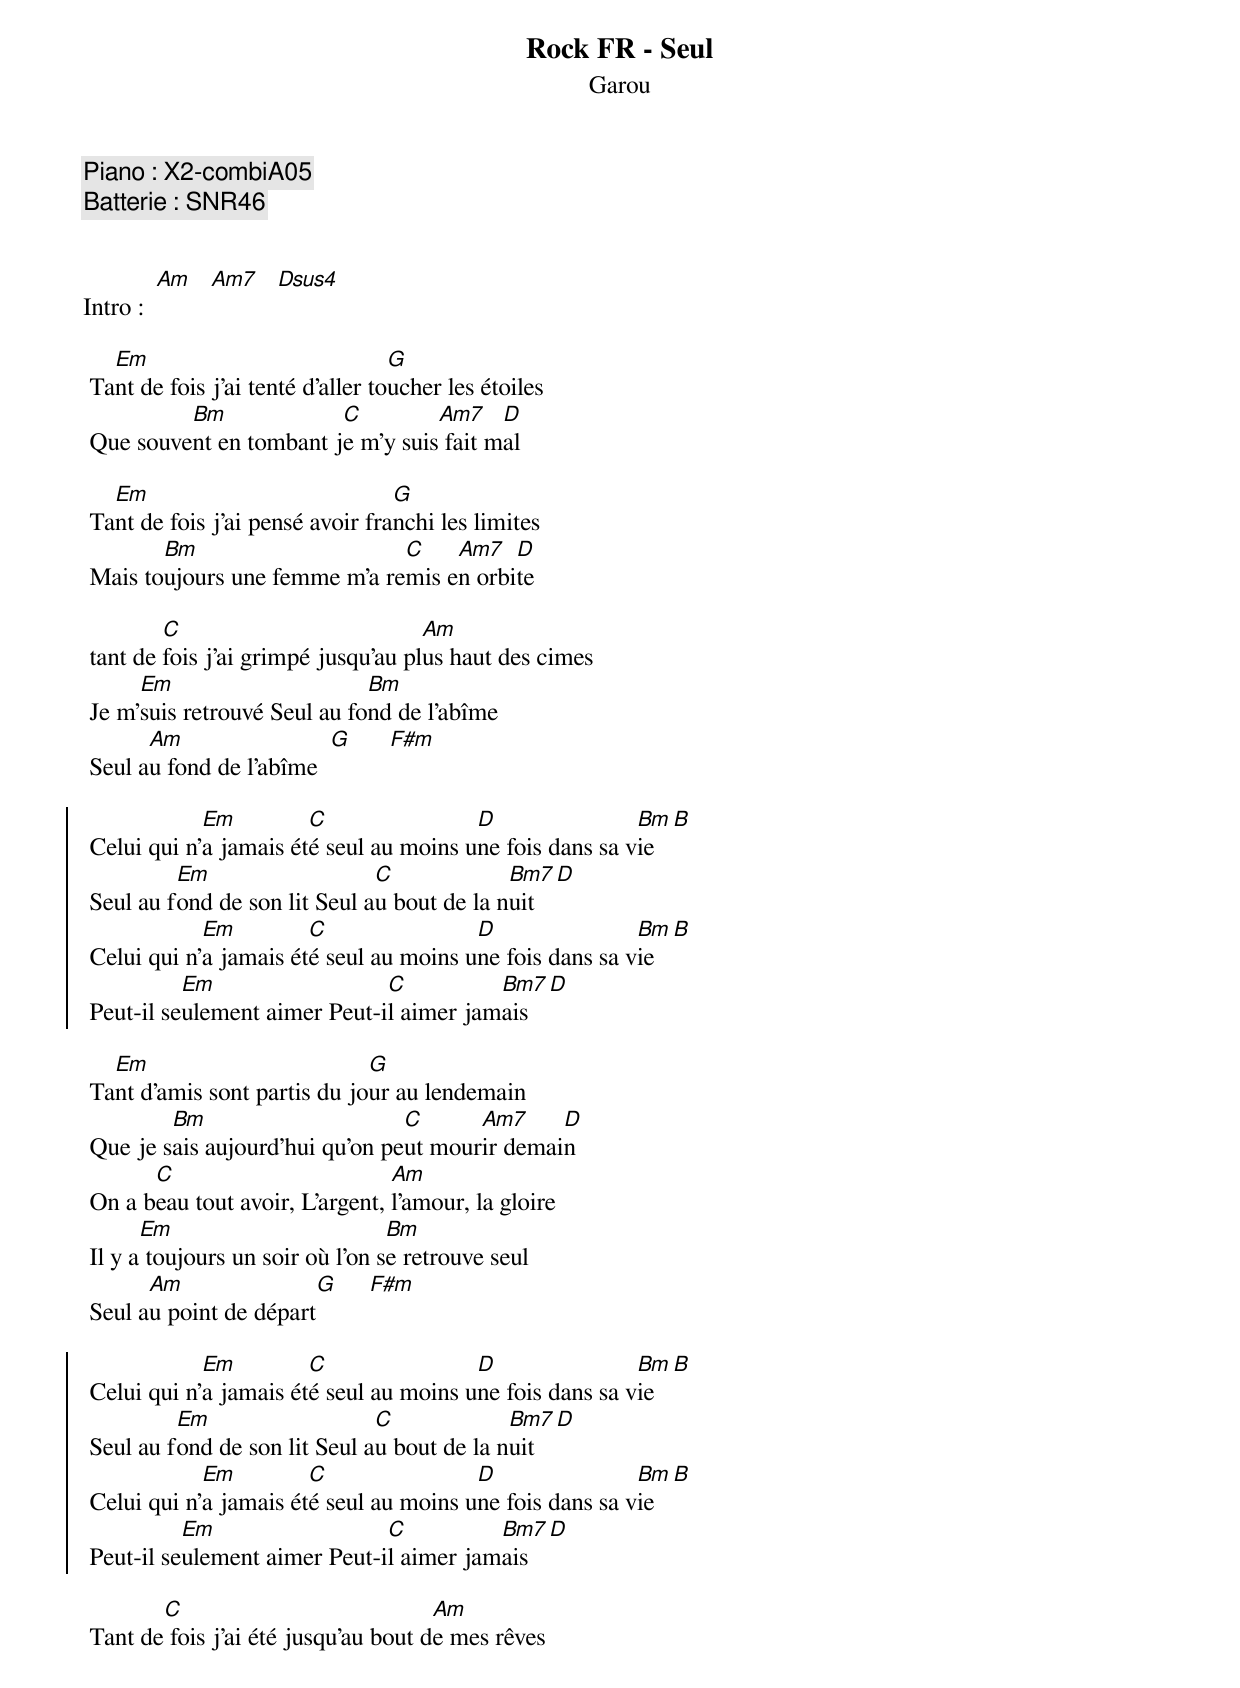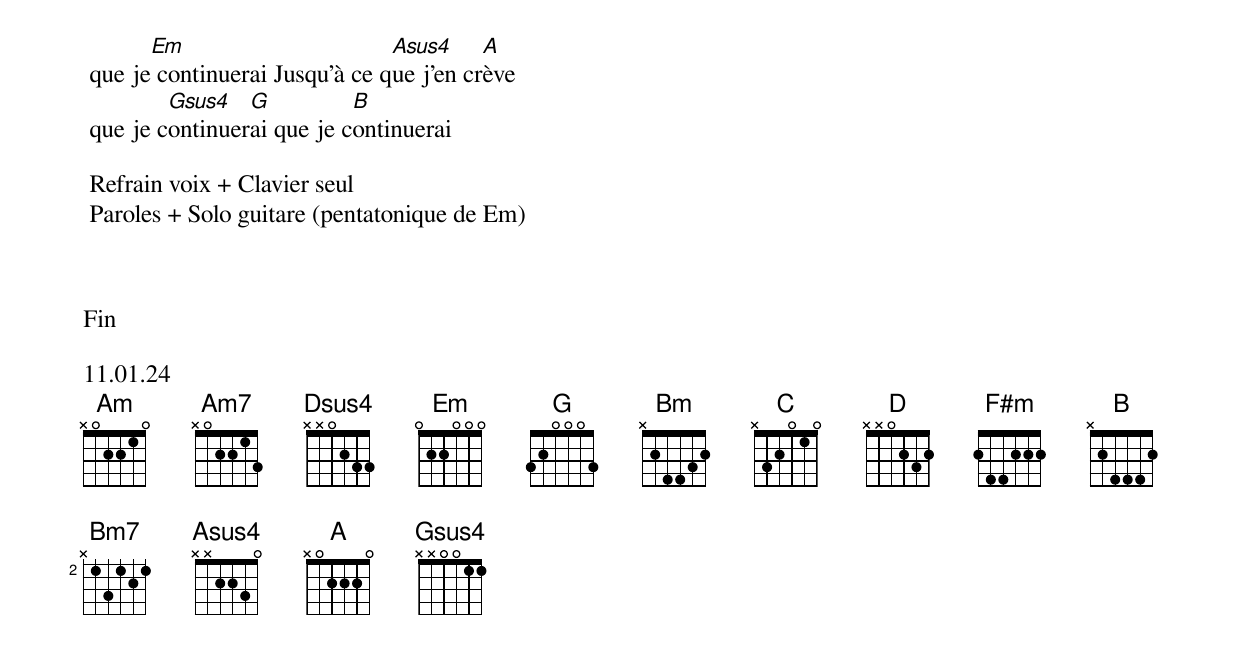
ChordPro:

{title: Rock FR - Seul}
{subtitle: Garou }
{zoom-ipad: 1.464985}
{c:Piano : X2-combiA05}
{c:Batterie : SNR46}


Intro :  [Am]   [Am7]   [Dsus4]

 Ta[Em]nt de fois j'ai tenté d'aller to[G]ucher les étoiles
 Que souve[Bm]nt en tombant j[C]e m'y suis[Am7] fait m[D]al

 Ta[Em]nt de fois j'ai pensé avoir fra[G]nchi les limites
 Mais to[Bm]ujours une femme m'a re[C]mis e[Am7]n orbi[D]te

 tant de [C]fois j'ai grimpé jusqu'au pl[Am]us haut des cimes
 Je m'[Em]suis retrouvé Seul au fo[Bm]nd de l'abîme
 Seul a[Am]u fond de l'abîme  [G]      [F#m]

{soc}
 Celui qui n'[Em]a jamais ét[C]é seul au moins u[D]ne fois dans sa v[Bm]ie[B]
 Seul au f[Em]ond de son lit Seul a[C]u bout de la n[Bm7]uit[D]
 Celui qui n'[Em]a jamais ét[C]é seul au moins u[D]ne fois dans sa v[Bm]ie[B]
 Peut-il se[Em]ulement aimer Peut-i[C]l aimer jam[Bm7]ais[D]
{eoc}

 Ta[Em]nt d'amis sont partis du jo[G]ur au lendemain
 Que je s[Bm]ais aujourd'hui qu'on pe[C]ut mour[Am7]ir demai[D]n
 On a b[C]eau tout avoir, L'argent, [Am]l'amour, la gloire
 Il y a[Em] toujours un soir où l'on s[Bm]e retrouve seul
 Seul a[Am]u point de départ[G]     [F#m]

 {soc}
 Celui qui n'[Em]a jamais ét[C]é seul au moins u[D]ne fois dans sa v[Bm]ie[B]
 Seul au f[Em]ond de son lit Seul a[C]u bout de la n[Bm7]uit[D]
 Celui qui n'[Em]a jamais ét[C]é seul au moins u[D]ne fois dans sa v[Bm]ie[B]
 Peut-il se[Em]ulement aimer Peut-i[C]l aimer jam[Bm7]ais[D]
{eoc}

 Tant de[C] fois j'ai été jusqu'au bout d[Am]e mes rêves
 que je[Em] continuerai Jusqu'à ce q[Asus4]ue j'en cr[A]ève
 que je c[Gsus4]ontinuer[G]ai que je c[B]ontinuerai

 Refrain voix + Clavier seul
 Paroles + Solo guitare (pentatonique de Em)



Fin

11.01.24
